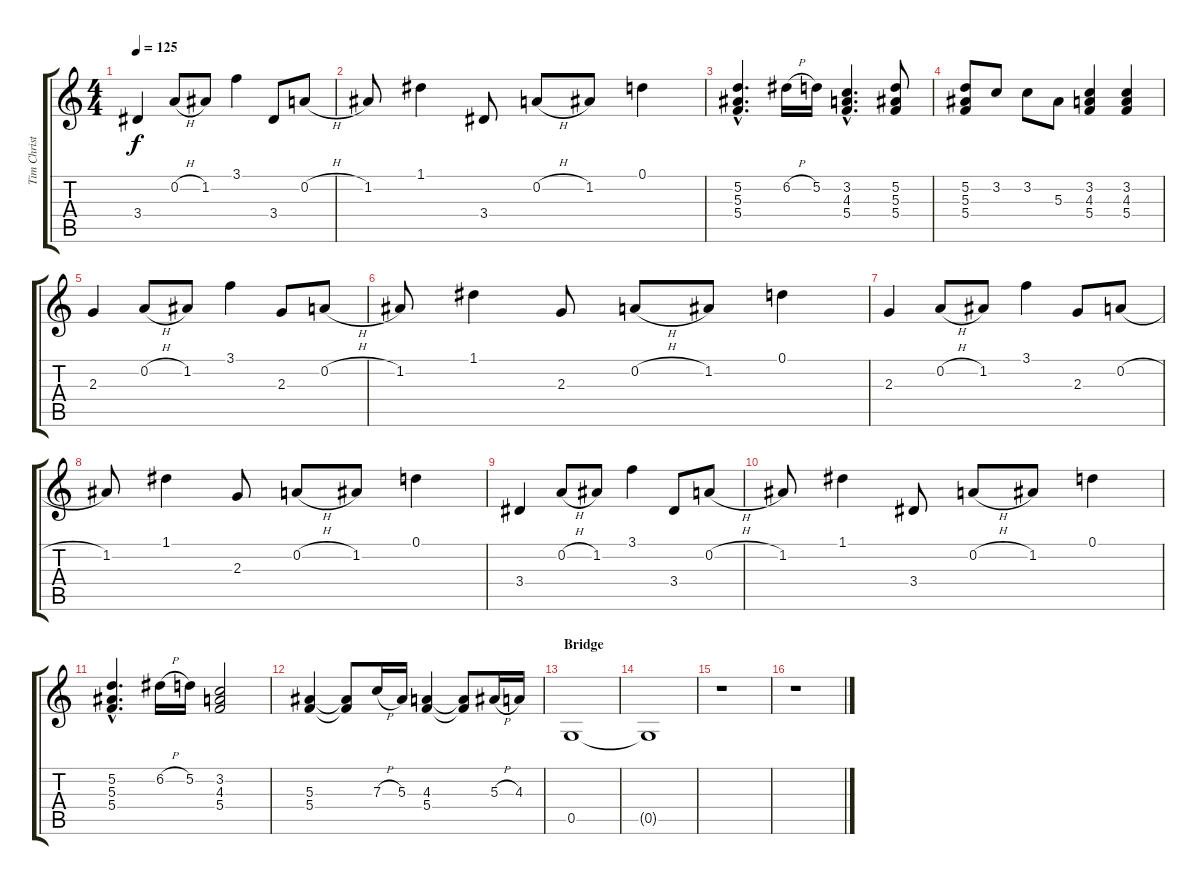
\track ("Tim Christensen - Guitar II" "Tim Christ") {instrument overdrivenguitar}
\staff {score tabs}
\tuning (D4 A3 F3 C3 G2 D2) {hide}
\ts (4 4)
\tempo 125
\clef g2
\ks c
3.4.4{dy f} 0.2{h}.8 1.2.8 3.1.4 3.4.8 0.2{h}.8 |
1.2.8 1.1.4 3.4.8 0.2{h}.8 1.2.8 0.1.4 |
(5.2{hac} 5.3{hac} 5.4{hac}).4{d} 6.2{h}.16 5.2.16 (3.2{hac} 4.3{hac} 5.4{hac}).4{d} (5.2 5.3 5.4).8 |
(5.2 5.3 5.4).8 3.2.8 3.2.8 5.3.8 (3.2 4.3 5.4).4 (3.2 4.3 5.4).4 |
2.3.4 0.2{h}.8 1.2.8 3.1.4 2.3.8 0.2{h}.8 |
1.2.8 1.1.4 2.3.8 0.2{h}.8 1.2.8 0.1.4 |
2.3.4 0.2{h}.8 1.2.8 3.1.4 2.3.8 0.2{h}.8 |
1.2.8 1.1.4 2.3.8 0.2{h}.8 1.2.8 0.1.4 |
3.4.4 0.2{h}.8 1.2.8 3.1.4 3.4.8 0.2{h}.8 |
1.2.8 1.1.4 3.4.8 0.2{h}.8 1.2.8 0.1.4 |
(5.2{hac} 5.3{hac} 5.4{hac}).4{d} 6.2{h}.16 5.2.16 (3.2 4.3 5.4).2 |
(5.3 5.4).4 (5.3{t} 5.4{t}).8 7.3{h}.16 5.3.16 (4.3 5.4).4 (4.3{t} 5.4{t}).8 5.3{h}.16 4.3.16 |
\section ("" "Bridge")
0.5.1{volume 0} |
0.5{t}.1 |
r.1 |
r.1
